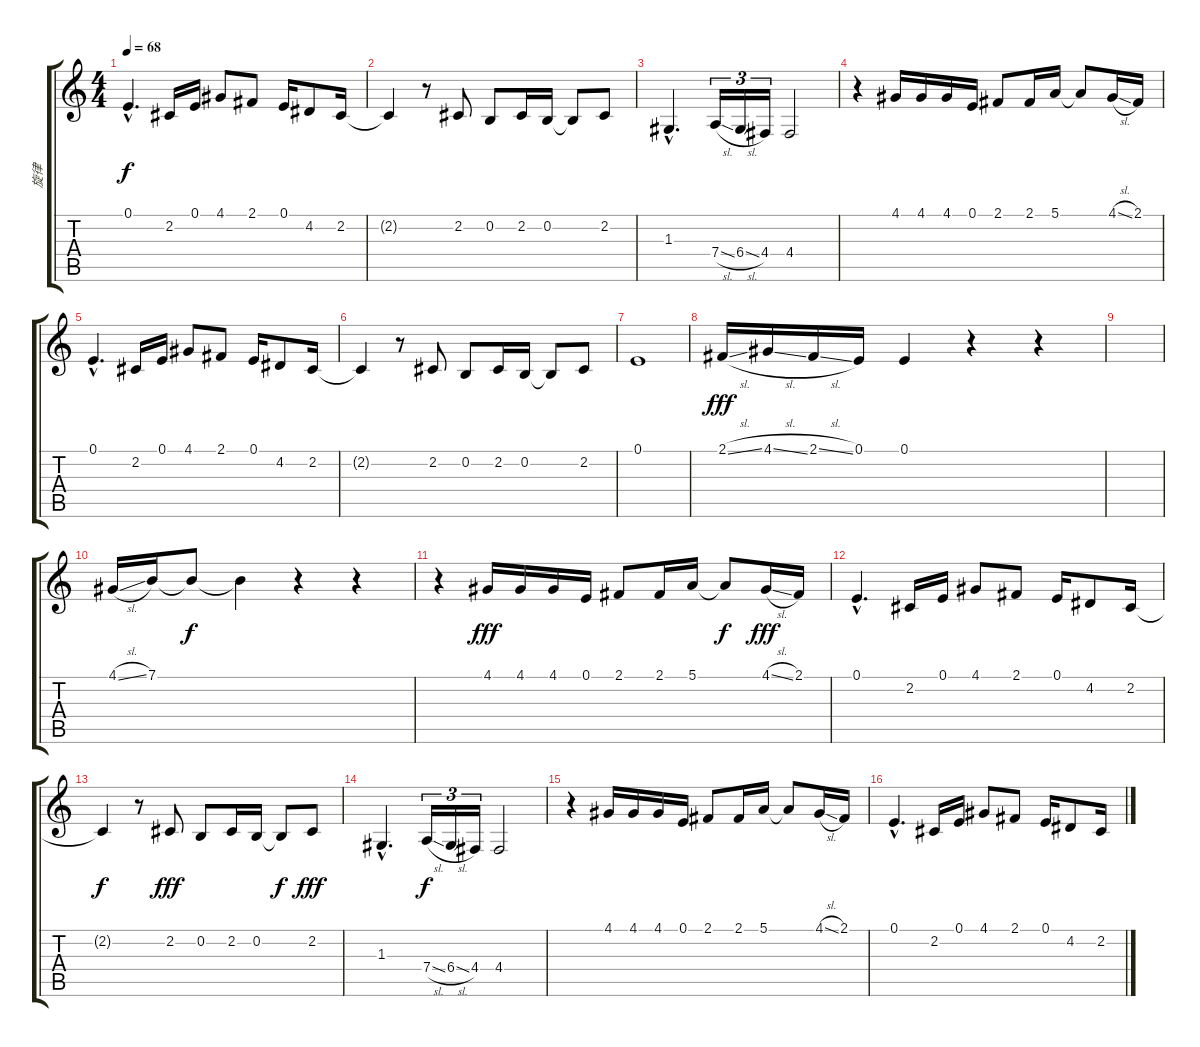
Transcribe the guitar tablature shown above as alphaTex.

\track ("旋律" "旋律") {instrument brightacousticpiano}
\staff {score tabs}
\tuning (E4 B3 G3 D3 A2 E2) {hide}
\ts (4 4)
\tempo 68
\clef g2
\ks c
0.1{hac}.4{d dy f} 2.2.16 0.1.16 4.1.8 2.1.8 0.1.16 4.2.8 2.2.16 |
2.2{t}.4 r.8 2.2.8 0.2.8 2.2.16 0.2.16 0.2{t}.8 2.2.8 |
1.3{hac}.4{d} 7.4{sl}.16{tu (3 2)} 6.4{sl}.16{tu (3 2)} 4.4.16{tu (3 2)} 4.4.2 |
r.4 4.1.16 4.1.16 4.1.16 0.1.16 2.1.8 2.1.16 5.1.16 5.1{t}.8 4.1{sl}.16 2.1.16 |
0.1{hac}.4{d} 2.2.16 0.1.16 4.1.8 2.1.8 0.1.16 4.2.8 2.2.16 |
2.2{t}.4 r.8 2.2.8 0.2.8 2.2.16 0.2.16 0.2{t}.8 2.2.8 |
0.1.1 |
2.1{sl}.16{dy fff} 4.1{sl}.16 2.1{sl}.16 0.1.16 0.1.4 r.4 r.4 |
|
4.1{sl}.16 7.1.16 7.1{t}.8{dy f} 7.1{t}.4 r.4 r.4 |
r.4 4.1.16{dy fff} 4.1.16 4.1.16 0.1.16 2.1.8 2.1.16 5.1.16 5.1{t}.8{dy f} 4.1{sl}.16{dy fff} 2.1.16 |
0.1{hac}.4{d} 2.2.16 0.1.16 4.1.8 2.1.8 0.1.16 4.2.8 2.2.16 |
2.2{t}.4{dy f} r.8 2.2.8{dy fff} 0.2.8 2.2.16 0.2.16 0.2{t}.8{dy f} 2.2.8{dy fff} |
1.3{hac}.4{d} 7.4{sl}.16{tu (3 2) dy f} 6.4{sl}.16{tu (3 2)} 4.4.16{tu (3 2)} 4.4.2 |
r.4 4.1.16 4.1.16 4.1.16 0.1.16 2.1.8 2.1.16 5.1.16 5.1{t}.8 4.1{sl}.16 2.1.16 |
0.1{hac}.4{d} 2.2.16 0.1.16 4.1.8 2.1.8 0.1.16 4.2.8 2.2.16
